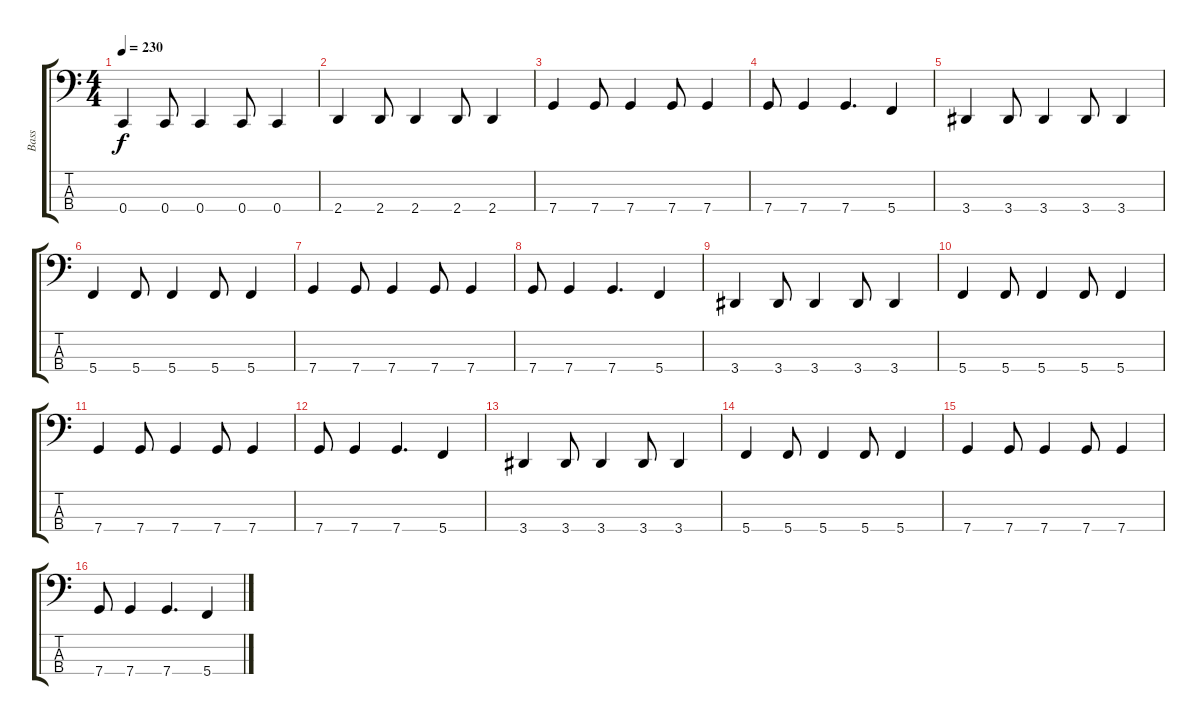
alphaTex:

\track ("Bass" "Bass") {instrument electricbasspick}
\staff {score tabs}
\tuning (Eb2 Bb1 F1 C1) {hide}
\ts (4 4)
\tempo 230
\clef f4
\ks c
0.4.4{dy f} 0.4.8 0.4.4 0.4.8 0.4.4 |
2.4.4 2.4.8 2.4.4 2.4.8 2.4.4 |
7.4.4 7.4.8 7.4.4 7.4.8 7.4.4 |
7.4.8 7.4.4 7.4.4{d} 5.4.4 |
3.4.4 3.4.8 3.4.4 3.4.8 3.4.4 |
5.4.4 5.4.8 5.4.4 5.4.8 5.4.4 |
7.4.4 7.4.8 7.4.4 7.4.8 7.4.4 |
7.4.8 7.4.4 7.4.4{d} 5.4.4 |
3.4.4 3.4.8 3.4.4 3.4.8 3.4.4 |
5.4.4 5.4.8 5.4.4 5.4.8 5.4.4 |
7.4.4 7.4.8 7.4.4 7.4.8 7.4.4 |
7.4.8 7.4.4 7.4.4{d} 5.4.4 |
3.4.4 3.4.8 3.4.4 3.4.8 3.4.4 |
5.4.4 5.4.8 5.4.4 5.4.8 5.4.4 |
7.4.4 7.4.8 7.4.4 7.4.8 7.4.4 |
7.4.8 7.4.4 7.4.4{d} 5.4.4
